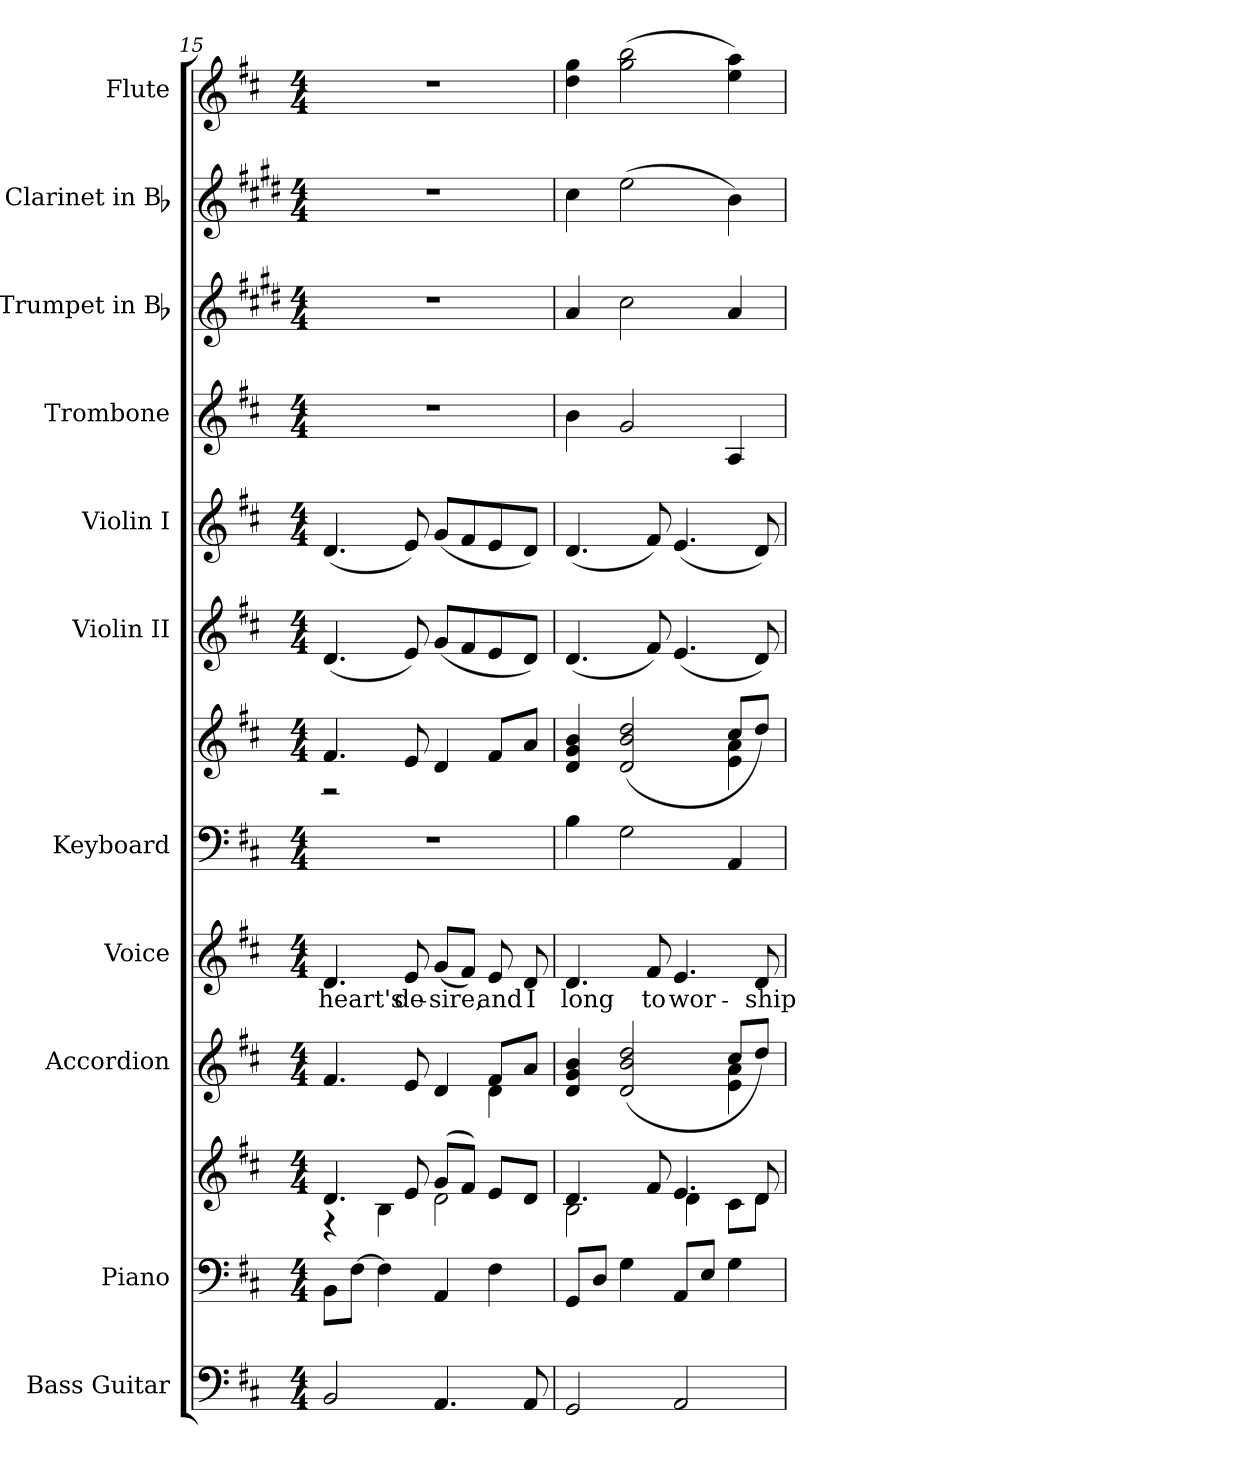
**kern	**kern	**kern	**kern	**kern	**text	**kern	**kern	**kern	**kern	**kern	**kern	**kern	**kern
*part11	*part10	*part10	*part9	*part8	*part8	*part7	*part7	*part6	*part5	*part4	*part3	*part2	*part1
*staff13	*staff12	*staff11	*staff10	*staff9	*staff9	*staff8	*staff7	*staff6	*staff5	*staff4	*staff3	*staff2	*staff1
*I"Bass Guitar	*I"Piano	*	*I"Accordion	*I"Voice	*	*I"Keyboard	*	*I"Violin II	*I"Violin I	*I"Trombone	*I"Trumpet in Bb	*I"Clarinet in Bb	*I"Flute
*I'Bass	*I'Pno.	*	*I'Accord.	*I'Voice	*	*I'Kbd.	*	*I'Vln. II	*I'Vln. I	*I'Tbn.	*I'Tpt.	*I'Cl.	*I'Fl.
*clefF4	*clefF4	*clefG2	*clefG2	*clefG2	*	*clefF4	*clefG2	*clefG2	*clefG2	*clefG2	*clefG2	*clefG2	*clefG2
*ITrd7c12	*	*	*	*	*	*	*	*	*	*ITrd8c14	*ITrd1c2	*ITrd1c2	*
*k[f#c#]	*k[f#c#]	*k[f#c#]	*k[f#c#]	*k[f#c#]	*	*k[f#c#]	*k[f#c#]	*k[f#c#]	*k[f#c#]	*k[f#c#]	*k[f#c#]	*k[f#c#]	*k[f#c#]
*b:	*b:	*b:	*b:	*b:	*	*b:	*b:	*b:	*b:	*b:	*b:	*b:	*b:
*M4/4	*M4/4	*M4/4	*M4/4	*M4/4	*	*M4/4	*M4/4	*M4/4	*M4/4	*M4/4	*M4/4	*M4/4	*M4/4
=15	=15	=15	=15	=15	=15	=15	=15	=15	=15	=15	=15	=15	=15
*	*	*^	*^	*	*	*	*	*	*	*	*	*	*
!	!	!	!	!	!	!	!LO:LY:b:color=#000000	!	!	!	!	!	!	!	!
*	*	*	*	*	*	*	*	*	*^	*	*	*	*	*	*
2BBBi/	8BBi\L	4.di/	4r	4.f#i/	2ryy	4.di/	heart's	1r	4.f#i/	2r	(4.di/	(4.di/	1r	1r	1r	1r
.	[>8F#i\J	.	.	.	.	.	.	.	.	.	.	.	.	.	.	.
.	4F#i\]	.	4Bi\	.	.	.	.	.	.	.	.	.	.	.	.	.
!	!	!	!	!	!	!	!LO:LY:b:color=#000000	!	!	!	!	!	!	!	!	!
.	.	8ei/	.	8ei/	.	8ei/	de-	.	8ei/	.	8ei/)	8ei/)	.	.	.	.
!	!	!	!	!	!	!	!LO:LY:b:color=#000000	!	!	!	!	!	!	!	!	!
4.AAAi/	4AAi/	(8gi/L	2di\	4di/	4ryy	(8gi/L	-sire,	.	4di/	4ryy	(8gi/L	(8gi/L	.	.	.	.
.	.	8f#i/J)	.	.	.	8f#i/J)	.	.	.	.	8f#i/	8f#i/	.	.	.	.
!	!	!	!	!	!	!	!LO:LY:b:color=#000000	!	!	!	!	!	!	!	!	!
.	4F#i\	8ei/L	.	8f#i/L	4di\	8ei/	and	.	8f#i/L	4ryy	8ei/	8ei/	.	.	.	.
!	!	!	!	!	!	!	!LO:LY:b:color=#000000	!	!	!	!	!	!	!	!	!
8AAAi/	.	8di/J	.	8ai/J	.	8di/	I	.	8ai/J	.	8di/J)	8di/J)	.	.	.	.
=16	=16	=16	=16	=16	=16	=16	=16	=16	=16	=16	=16	=16	=16	=16	=16	=16
!	!	!	!	!	!	!	!LO:LY:b:color=#000000	!	!	!	!	!	!	!	!	!
2GGGi/	8GGi/L	4.di/	2Bi\	4di/ 4gi 4bi	2ryy	4.di/	long	4Bi\	4di/ 4gi 4bi	2ryy	(4.di/	(4.di/	4Bi\	4gi/	4bi\	4ddi\ 4ggi
.	8Di/J	.	.	.	.	.	.	.	.	.	.	.	.	.	.	.
.	4Gi\	.	.	(2di/ 2bi 2ddi	.	.	.	2Gi\	(2di/ 2bi 2ddi	.	.	.	2Gi/	2bi\	(2ddi\	(2ggi\ 2bbi
!	!	!	!	!	!	!	!LO:LY:b:color=#000000	!	!	!	!	!	!	!	!	!
.	.	8f#i/	.	.	.	8f#i/	to	.	.	.	8f#i/)	8f#i/)	.	.	.	.
!	!	!	!	!	!	!	!LO:LY:b:color=#000000	!	!	!	!	!	!	!	!	!
2AAAi/	8AAi/L	4.ei/	4di\	.	4ryy	4.ei/	wor-	.	.	4ryy	(4.ei/	(4.ei/	.	.	.	.
.	8Ei/J	.	.	.	.	.	.	.	.	.	.	.	.	.	.	.
.	4Gi\	.	8c#i\L	8cc#i/L	4ei\ 4ai	.	.	4AAi/	8cc#i/L	4ei\ 4ai	.	.	4AAi/	4gi/	4ai\)	4eei\ 4aai)
!	!	!	!	!	!	!	!LO:LY:b:color=#000000	!	!	!	!	!	!	!	!	!
.	.	8di/	8di\J	8ddi/J)	.	8di/	-ship	.	8ddi/J)	.	8di/)	8di/)	.	.	.	.
*	*	*v	*v	*	*	*	*	*	*v	*v	*	*	*	*	*	*
*	*	*	*v	*v	*	*	*	*	*	*	*	*	*	*
=	=	=	=	=	=	=	=	=	=	=	=	=	=
*-	*-	*-	*-	*-	*-	*-	*-	*-	*-	*-	*-	*-	*-
